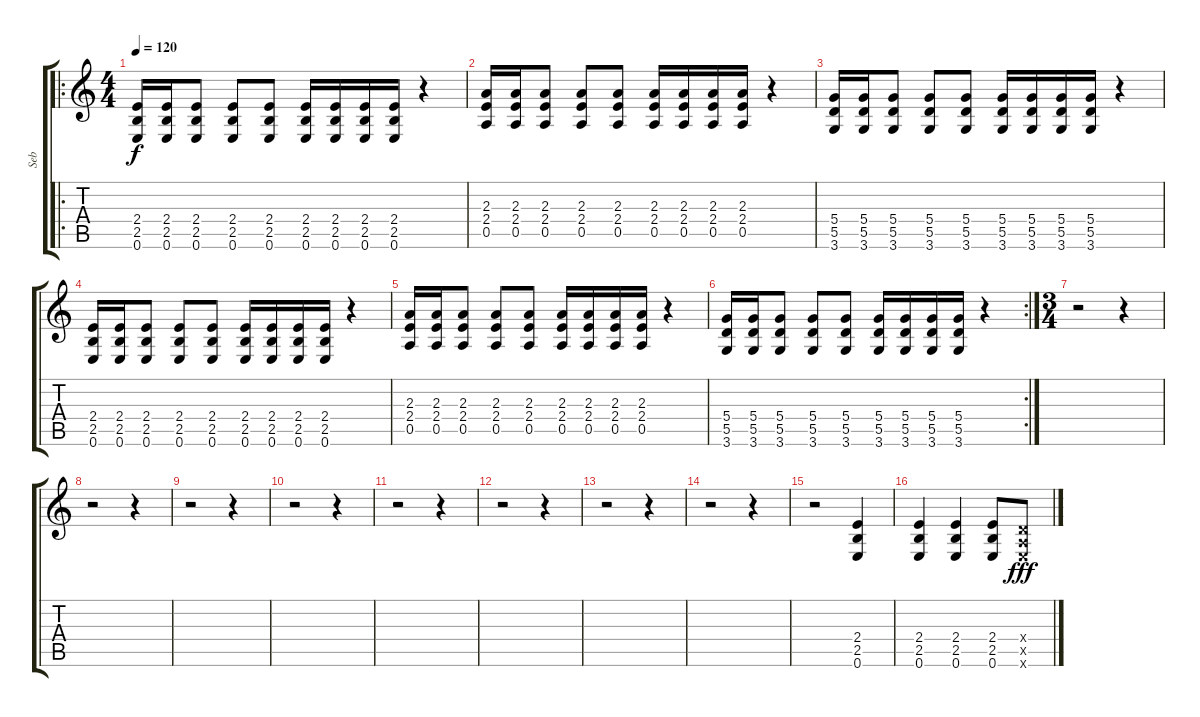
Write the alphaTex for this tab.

\track ("Seb" "Seb") {instrument distortionguitar}
\staff {score tabs}
\tuning (E4 B3 G3 D3 A2 E2) {hide}
\ro
\ts (4 4)
\tempo 120
\clef g2
\ks c
(2.4 2.5 0.6).16{dy f} (2.4 2.5 0.6).16 (2.4 2.5 0.6).8 (2.4 2.5 0.6).8 (2.4 2.5 0.6).8 (2.4 2.5 0.6).16 (2.4 2.5 0.6).16 (2.4 2.5 0.6).16 (2.4 2.5 0.6).16 r.4 |
(2.3 2.4 0.5).16 (2.3 2.4 0.5).16 (2.3 2.4 0.5).8 (2.3 2.4 0.5).8 (2.3 2.4 0.5).8 (2.3 2.4 0.5).16 (2.3 2.4 0.5).16 (2.3 2.4 0.5).16 (2.3 2.4 0.5).16 r.4 |
(5.4 5.5 3.6).16 (5.4 5.5 3.6).16 (5.4 5.5 3.6).8 (5.4 5.5 3.6).8 (5.4 5.5 3.6).8 (5.4 5.5 3.6).16 (5.4 5.5 3.6).16 (5.4 5.5 3.6).16 (5.4 5.5 3.6).16 r.4 |
(2.4 2.5 0.6).16 (2.4 2.5 0.6).16 (2.4 2.5 0.6).8 (2.4 2.5 0.6).8 (2.4 2.5 0.6).8 (2.4 2.5 0.6).16 (2.4 2.5 0.6).16 (2.4 2.5 0.6).16 (2.4 2.5 0.6).16 r.4 |
(2.3 2.4 0.5).16 (2.3 2.4 0.5).16 (2.3 2.4 0.5).8 (2.3 2.4 0.5).8 (2.3 2.4 0.5).8 (2.3 2.4 0.5).16 (2.3 2.4 0.5).16 (2.3 2.4 0.5).16 (2.3 2.4 0.5).16 r.4 |
\rc 2
(5.4 5.5 3.6).16 (5.4 5.5 3.6).16 (5.4 5.5 3.6).8 (5.4 5.5 3.6).8 (5.4 5.5 3.6).8 (5.4 5.5 3.6).16 (5.4 5.5 3.6).16 (5.4 5.5 3.6).16 (5.4 5.5 3.6).16 r.4 |
\ts (3 4)
r.2 r.4 |
r.2 r.4 |
r.2 r.4 |
r.2 r.4 |
r.2 r.4 |
r.2 r.4 |
r.2 r.4 |
r.2 r.4 |
r.2 (2.4 2.5 0.6).4 |
(2.4 2.5 0.6).4 (2.4 2.5 0.6).4 (2.4 2.5 0.6).8 (0.4{x} 0.5{x} 0.6{x}).8{dy fff}
